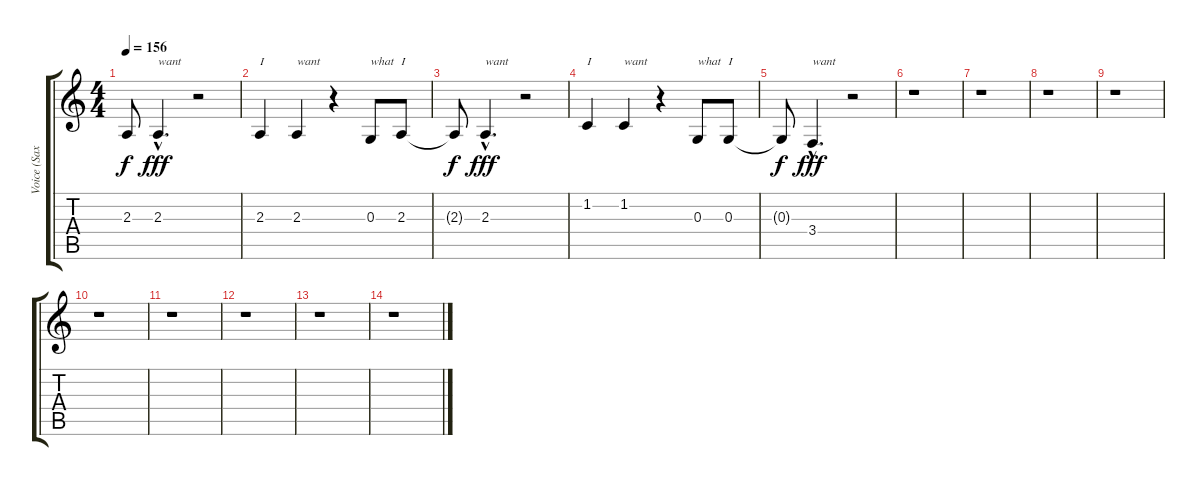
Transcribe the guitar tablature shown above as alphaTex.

\track ("Voice (Sax 1)       " "Voice (Sax") {instrument altosax}
\staff {score tabs}
\tuning (E4 B3 G3 D3 A2 E2) {hide}
\ts (4 4)
\tempo 156
\clef g2
\ks c
2.3{t}.8{dy f} 2.3{hac}.4{d txt "want" dy fff} r.2 |
2.3.4{txt "I"} 2.3.4{txt "want "} r.4 0.3.8{txt "what "} 2.3.8{txt "I"} |
2.3{t}.8{dy f} 2.3{hac}.4{d txt "want" dy fff} r.2 |
1.2.4{txt "I "} 1.2.4{txt "want"} r.4 0.3.8{txt "what"} 0.3.8{txt "I"} |
0.3{t}.8{dy f} 3.4{hac}.4{d txt "want" dy fff} r.2 |
r.1 |
r.1 |
r.1 |
r.1 |
r.1 |
r.1 |
r.1 |
r.1 |
r.1
